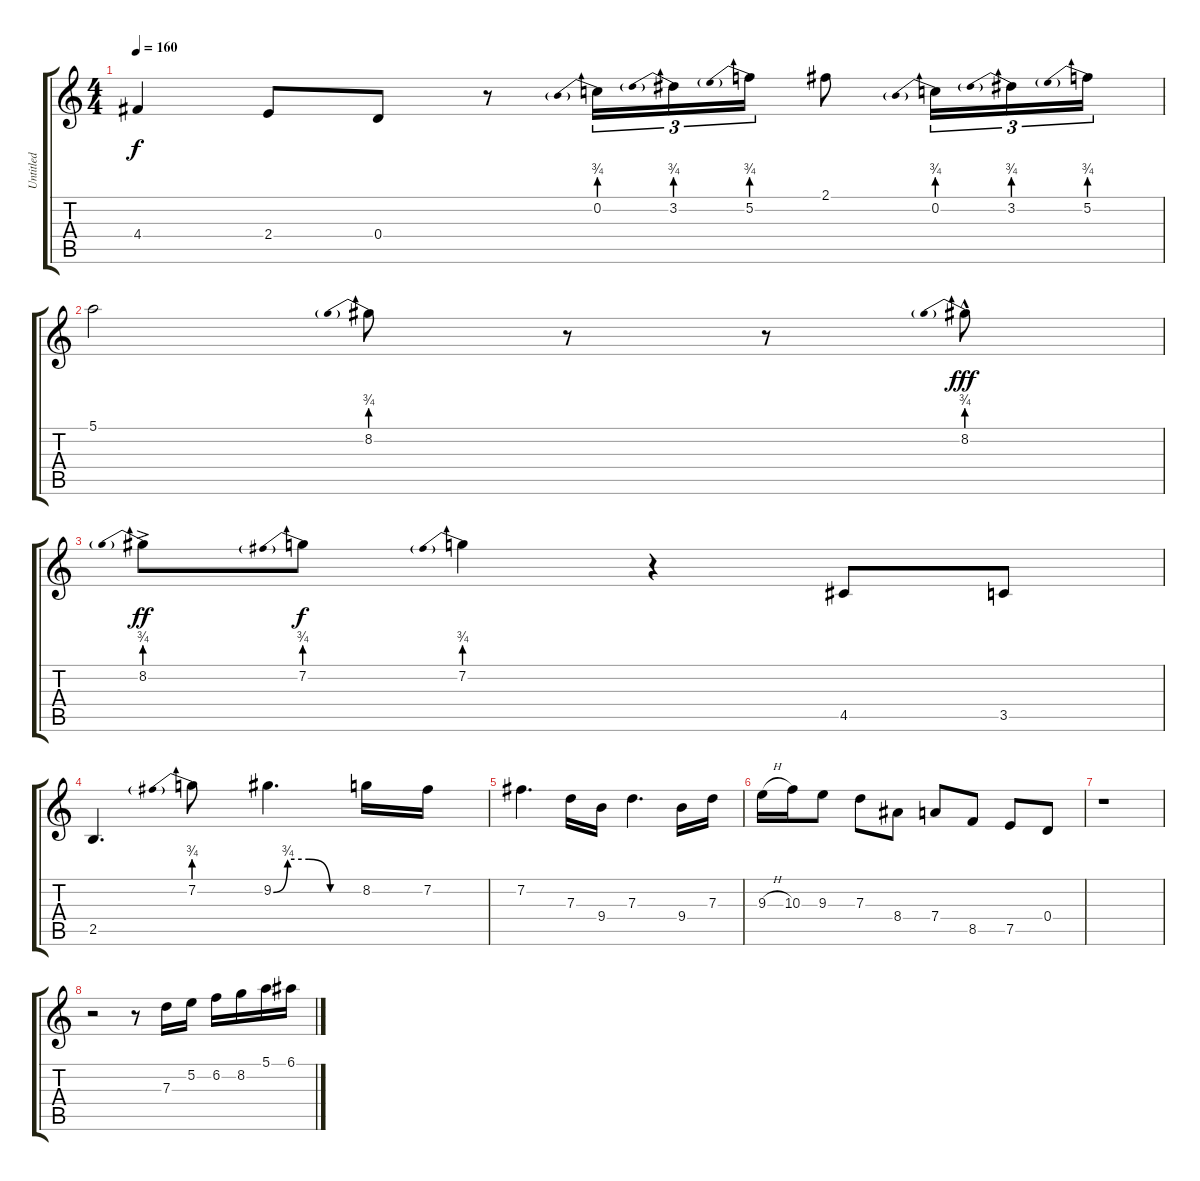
\track ("Untitled" "Untitled") {instrument acousticguitarsteel}
\staff {score tabs}
\tuning (E4 B3 G3 D3 A2 E2) {hide}
\ts (4 4)
\tempo 160
\clef g2
\ks c
4.4.4{dy f} 2.4.8 0.4.8 r.8 0.2{be (prebend 0 3 60 3)}.16{tu (3 2)} 3.2{be (prebend 0 3 60 3)}.16{tu (3 2)} 5.2{be (prebend 0 3 60 3)}.16{tu (3 2)} 2.1.8 0.2{be (prebend 0 3 60 3)}.16{tu (3 2)} 3.2{be (prebend 0 3 60 3)}.16{tu (3 2)} 5.2{be (prebend 0 3 60 3)}.16{tu (3 2)} |
5.1.2 8.2{be (prebend 0 3 60 3)}.8 r.8 r.8 8.2{be (prebend 0 3 60 3) hac}.8{dy fff} |
8.2{be (prebend 0 3 60 3) ac}.8{dy ff} 7.2{be (prebend 0 3 60 3)}.8{dy f} 7.2{be (prebend 0 3 60 3)}.4 r.4 4.5.8 3.5.8 |
2.5.4{d} 7.2{be (prebend 0 3 60 3)}.8 9.2{be (custom 0 0 10 3 25 3 40 0 60 0)}.4{d} 8.2.16 7.2.16 |
7.2.4{d} 7.3.16 9.4.16 7.3.4{d} 9.4.16 7.3.16 |
9.3{h}.16 10.3.16 9.3.8 7.3.8 8.4.8 7.4.8 8.5.8 7.5.8 0.4.8 |
r.1 |
r.2 r.8 7.3.16 5.2.16 6.2.16 8.2.16 5.1.16 6.1.16
